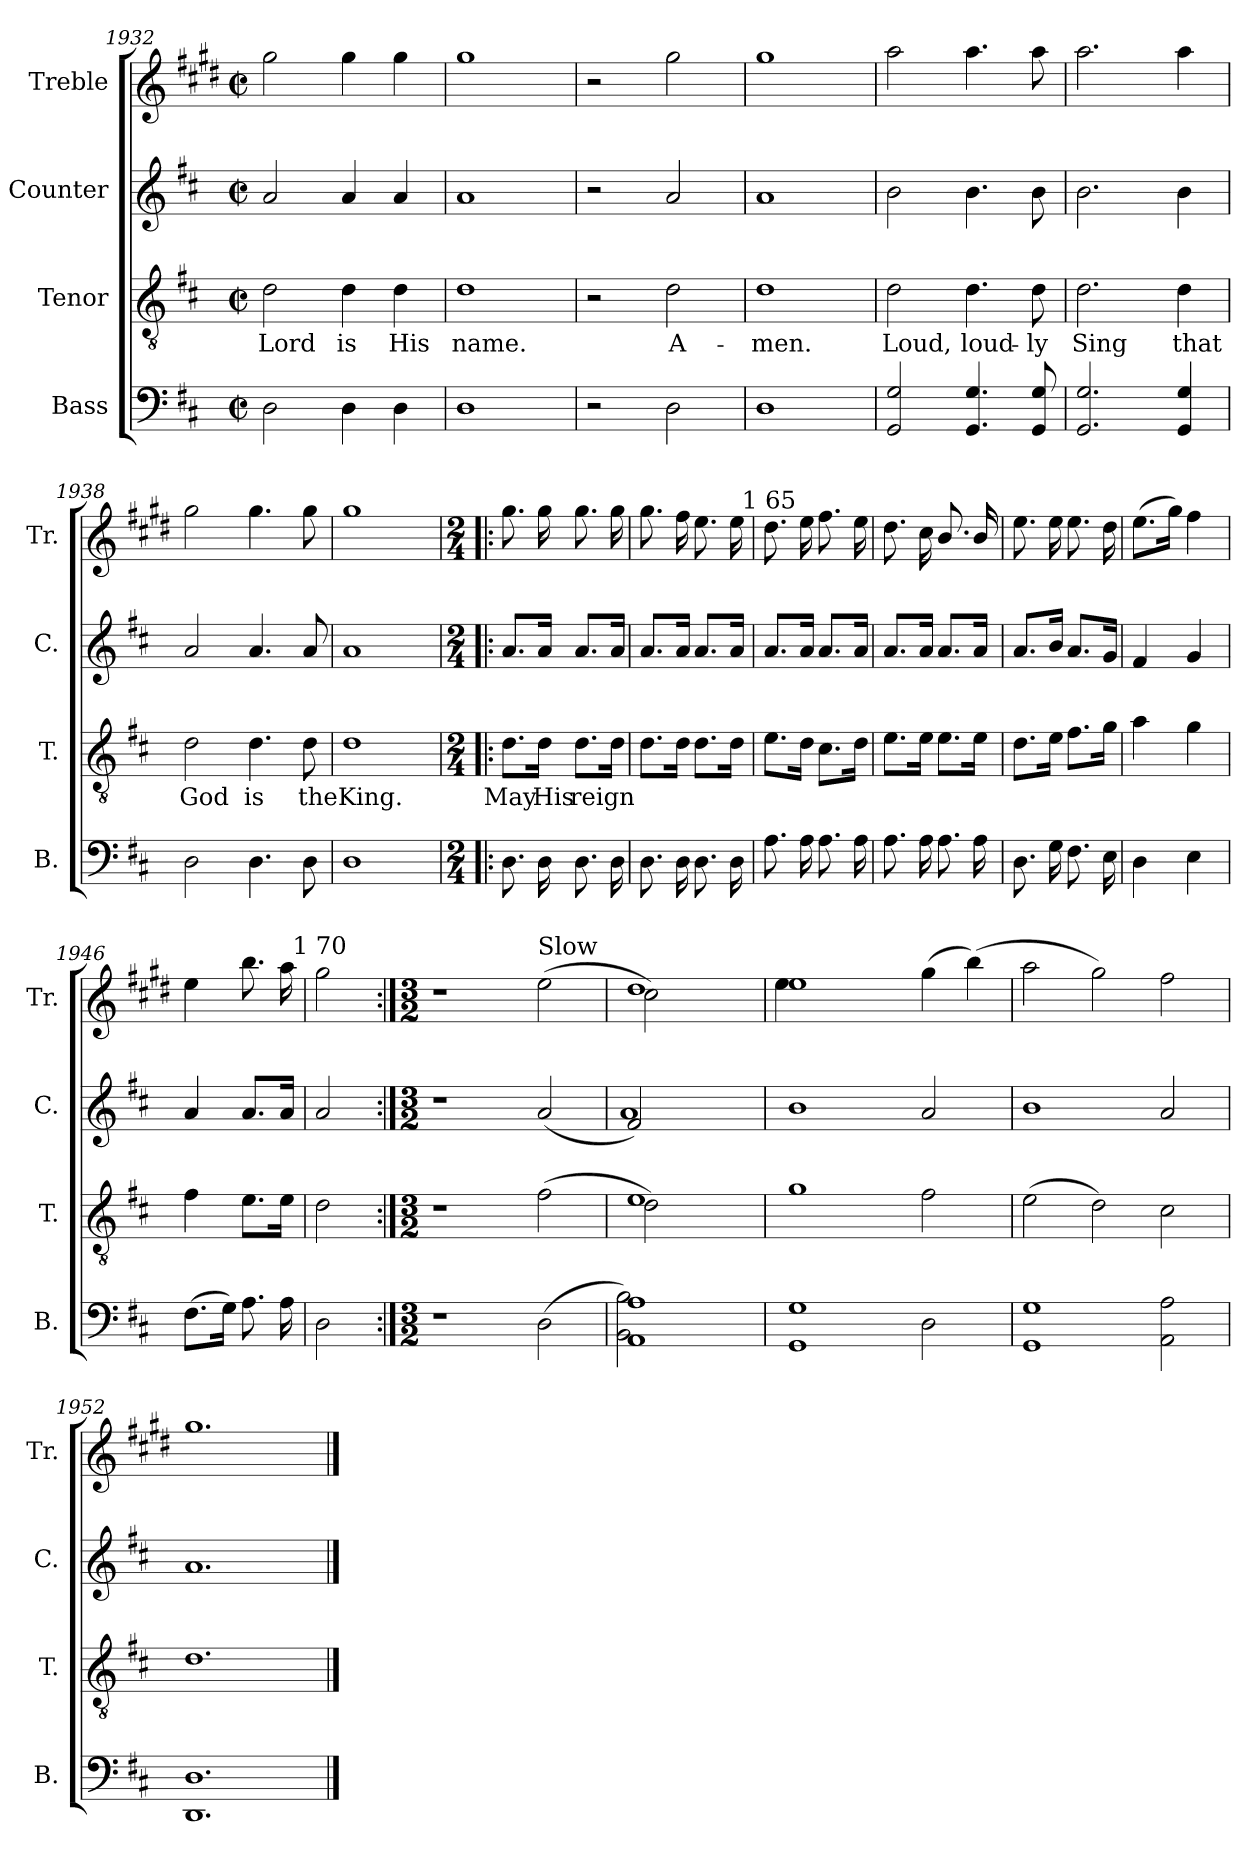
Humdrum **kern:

**kern	**kern	**text	**kern	**kern
*part4	*part3	*part3	*part2	*part1
*staff4	*staff3	*staff3	*staff2	*staff1
*I"Bass	*I"Tenor	*	*I"Counter	*I"Treble
*I'B.	*I'T.	*	*I'C.	*I'Tr.
*clefF4	*clefGv2	*	*clefG2	*clefG2
*	*	*	*	*ITrd1c2
*k[f#c#]	*k[f#c#]	*	*k[f#c#]	*k[f#c#]
*D:	*D:	*	*D:	*D:
*M2/2	*M2/2	*	*M2/2	*M2/2
*met(c|)	*met(c|)	*	*met(c|)	*met(c|)
=1932	=1932	=1932	=1932	=1932
!	!	!LO:LY:b	!	!
2D\	2d\	Lord	2a/	2ff#\
!	!	!LO:LY:b	!	!
4D\	4d\	is	4a/	4ff#\
!	!	!LO:LY:b	!	!
4D\	4d\	His	4a/	4ff#\
=1933	=1933	=1933	=1933	=1933
!	!	!LO:LY:b	!	!
1D	1d	name.	1a	1ff#
=1934	=1934	=1934	=1934	=1934
2r	2r	.	2r	2r
!	!	!LO:LY:b	!	!
2D\	2d\	A-	2a/	2ff#\
=1935	=1935	=1935	=1935	=1935
!	!	!LO:LY:b	!	!
1D	1d	-men.	1a	1ff#
=1936	=1936	=1936	=1936	=1936
!	!	!LO:LY:b	!	!
2GG/ 2G/	2d\	Loud,	2b\	2gg\
!	!	!LO:LY:b	!	!
4.GG/ 4.G/	4.d\	loud-	4.b\	4.gg\
!	!	!LO:LY:b	!	!
8GG/ 8G/	8d\	-ly	8b\	8gg\
=1937	=1937	=1937	=1937	=1937
!	!	!LO:LY:b	!	!
2.GG/ 2.G/	2.d\	Sing	2.b\	2.gg\
!	!	!LO:LY:b	!	!
4GG/ 4G/	4d\	that	4b\	4gg\
!!LO:LB:g=z
=1938	=1938	=1938	=1938	=1938
!	!	!LO:LY:b	!	!
2D\	2d\	God	2a/	2ff#\
!	!	!LO:LY:b	!	!
4.D\	4.d\	is	4.a/	4.ff#\
!	!	!LO:LY:b	!	!
8D\	8d\	the	8a/	8ff#\
=1939	=1939	=1939	=1939	=1939
!	!	!LO:LY:b	!	!
1D	1d	King.	1a	1ff#
=1940!|:	=1940!|:	=1940!|:	=1940!|:	=1940!|:
*M2/4	*M2/4	*	*M2/4	*M2/4
!	!	!LO:LY:b	!	!
8.D\	8.d\L	May	8.a/L	8.ff#\
!	!	!LO:LY:b	!	!
16D\	16d\Jk	His	16a/Jk	16ff#\
!	!	!LO:LY:b	!	!
8.D\	8.d\L	reign	8.a/L	8.ff#\
16D\	16d\Jk	.	16a/Jk	16ff#\
=1941	=1941	=1941	=1941	=1941
*	*	*	*	*^
8.D\	8.d\L	.	8.a/L	8.ff#\	4...ryy
16D\	16d\Jk	.	16a/Jk	16ee\	.
8.D\	8.d\L	.	8.a/L	8.dd\	.
16D\	16d\Jk	.	16a/Jk	16dd\	.
!	!	!	!	!	!LO:TX:a:t=1 65
.	.	.	.	.	32ryy
*	*	*	*	*v	*v
=1942	=1942	=1942	=1942	=1942
8.A\	8.e\L	.	8.a/L	8.cc#\
16A\	16d\Jk	.	16a/Jk	16dd\
8.A\	8.c#\L	.	8.a/L	8.ee\
16A\	16d\Jk	.	16a/Jk	16dd\
=1943	=1943	=1943	=1943	=1943
8.A\	8.e\L	.	8.a/L	8.cc#\
16A\	16e\Jk	.	16a/Jk	16b\
8.A\	8.e\L	.	8.a/L	8.a/
16A\	16e\Jk	.	16a/Jk	16a/
!!LO:LB:g=z
=1944	=1944	=1944	=1944	=1944
8.D\	8.d\L	.	8.a/L	8.dd\
16G\	16e\Jk	.	16b/Jk	16dd\
8.F#\	8.f#\L	.	8.a/L	8.dd\
16E\	16g\Jk	.	16g/Jk	16cc#\
=1945	=1945	=1945	=1945	=1945
4D\	4a\	.	4f#/	(>8.dd\L
.	.	.	.	16ff#\Jk)
4E\	4g\	.	4g/	4ee\
=1946	=1946	=1946	=1946	=1946
*	*	*	*	*^
(>8.F#\L	4f#\	.	4a/	4dd\	4...ryy
16G\Jk)	.	.	.	.	.
8.A\	8.e\L	.	8.a/L	8.aa\	.
16A\	16e\Jk	.	16a/Jk	16gg\	.
!	!	!	!	!	!LO:TX:a:t=1 70
.	.	.	.	.	32ryy
*	*	*	*	*v	*v
=1947	=1947	=1947	=1947	=1947
2D\	2d\	.	2a/	2ff#\
=1948:|!	=1948:|!	=1948:|!	=1948:|!	=1948:|!
*M3/2	*M3/2	*	*M3/2	*M3/2
1r	1r	.	1r	1r
!	!	!	!	!LO:TX:a:t=Slow
(>2D\	(>2f#\	.	(<2a/	(>2dd\
=1949	=1949	=1949	=1949	=1949
*^	*^	*	*^	*^
1AA 1A	2BB\ 2B\)	1e	2d\)	.	2f#/)	1a	1cc#	2b\)
.	2ryy	.	2ryy	.	2ryy	.	.	2ryy
*v	*v	*	*	*	*v	*v	*	*
*	*v	*v	*	*	*	*
=1950	=1950	=1950	=1950	=1950	=1950
1GG 1G	1g	.	1b	1dd	(>4dd\
.	.	.	.	.	1ryy
2D\	2f#\	.	2a/	((<4ff#<\	.
.	.	.	.	(4aa\)	4ryy
*	*	*	*	*v	*v
=1951	=1951	=1951	=1951	=1951
1GG 1G	(>2e\	.	1b	2gg\
.	2d\)	.	.	2ff#\)
2AA\ 2A\	2c#\	.	2a/	2ee>\
=1952	=1952	=1952	=1952	=1952
1.DD 1.D	1.d	.	1.a	1.ff#
==	==	==	==	==
*-	*-	*-	*-	*-
